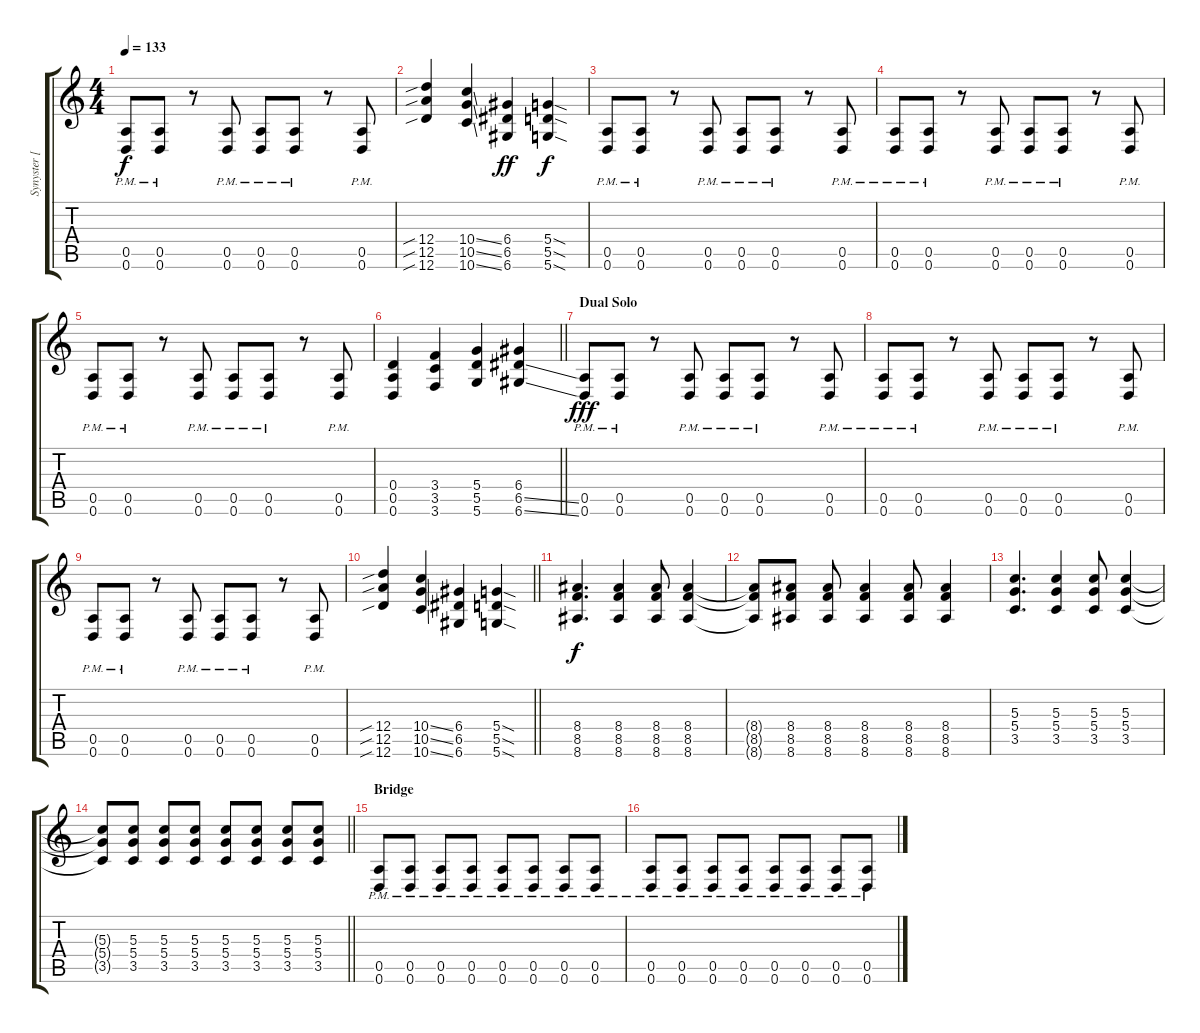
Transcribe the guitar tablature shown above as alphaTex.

\track ("Synyster [Overdubbed Guitar]" "Synyster [") {instrument distortionguitar}
\staff {score tabs}
\tuning (E4 B3 G3 D3 A2 D2) {hide}
\ts (4 4)
\tempo 133
\clef g2
\ks c
(0.5{pm} 0.6{pm}).8{dy f} (0.5{pm} 0.6{pm}).8 r.8 (0.5{pm} 0.6{pm}).8 (0.5{pm} 0.6{pm}).8 (0.5{pm} 0.6{pm}).8 r.8 (0.5{pm} 0.6{pm}).8 |
(12.4{sib} 12.5{sib} 12.6{sib}).4 (10.4{ss} 10.5{ss} 10.6{ss}).4 (6.4 6.5 6.6).4{dy ff} (5.4{sod} 5.5{sod} 5.6{sod}).4{dy f} |
(0.5{pm} 0.6{pm}).8 (0.5{pm} 0.6{pm}).8 r.8 (0.5{pm} 0.6{pm}).8 (0.5{pm} 0.6{pm}).8 (0.5{pm} 0.6{pm}).8 r.8 (0.5{pm} 0.6{pm}).8 |
(0.5{pm} 0.6{pm}).8 (0.5{pm} 0.6{pm}).8 r.8 (0.5{pm} 0.6{pm}).8 (0.5{pm} 0.6{pm}).8 (0.5{pm} 0.6{pm}).8 r.8 (0.5{pm} 0.6{pm}).8 |
(0.5{pm} 0.6{pm}).8 (0.5{pm} 0.6{pm}).8 r.8 (0.5{pm} 0.6{pm}).8 (0.5{pm} 0.6{pm}).8 (0.5{pm} 0.6{pm}).8 r.8 (0.5{pm} 0.6{pm}).8 |
\barLineRight lightlight
(0.4 0.5 0.6).4 (3.4 3.5 3.6).4 (5.4 5.5 5.6).4 (6.4 6.5{ss} 6.6{ss}).4 |
\section ("" "Dual Solo")
(0.5{pm} 0.6{pm}).8{dy fff balance 8} (0.5{pm} 0.6{pm}).8 r.8 (0.5{pm} 0.6{pm}).8 (0.5{pm} 0.6{pm}).8 (0.5{pm} 0.6{pm}).8 r.8 (0.5{pm} 0.6{pm}).8 |
(0.5{pm} 0.6{pm}).8 (0.5{pm} 0.6{pm}).8 r.8 (0.5{pm} 0.6{pm}).8 (0.5{pm} 0.6{pm}).8 (0.5{pm} 0.6{pm}).8 r.8 (0.5{pm} 0.6{pm}).8 |
(0.5{pm} 0.6{pm}).8 (0.5{pm} 0.6{pm}).8 r.8 (0.5{pm} 0.6{pm}).8 (0.5{pm} 0.6{pm}).8 (0.5{pm} 0.6{pm}).8 r.8 (0.5{pm} 0.6{pm}).8 |
\barLineRight lightlight
(12.4{sib} 12.5{sib} 12.6{sib}).4 (10.4{ss} 10.5{ss} 10.6{ss}).4 (6.4 6.5 6.6).4 (5.4{sod} 5.5{sod} 5.6{sod}).4 |
(8.4 8.5 8.6).4{d dy f} (8.4 8.5 8.6).4 (8.4 8.5 8.6).8 (8.4 8.5 8.6).4 |
(8.4{t} 8.5{t} 8.6{t}).8 (8.4 8.5 8.6).8 (8.4 8.5 8.6).8 (8.4 8.5 8.6).4 (8.4 8.5 8.6).8 (8.4 8.5 8.6).4 |
(5.3 5.4 3.5).4{d} (5.3 5.4 3.5).4 (5.3 5.4 3.5).8 (5.3 5.4 3.5).4 |
\barLineRight lightlight
(5.3{t} 5.4{t} 3.5{t}).8 (5.3 5.4 3.5).8 (5.3 5.4 3.5).8 (5.3 5.4 3.5).8 (5.3 5.4 3.5).8 (5.3 5.4 3.5).8 (5.3 5.4 3.5).8 (5.3 5.4 3.5).8 |
\section ("" "Bridge")
(0.5{pm} 0.6{pm}).8{volume 10 balance 8} (0.5{pm} 0.6{pm}).8 (0.5{pm} 0.6{pm}).8 (0.5{pm} 0.6{pm}).8 (0.5{pm} 0.6{pm}).8 (0.5{pm} 0.6{pm}).8 (0.5{pm} 0.6{pm}).8 (0.5{pm} 0.6{pm}).8 |
(0.5{pm} 0.6{pm}).8 (0.5{pm} 0.6{pm}).8 (0.5{pm} 0.6{pm}).8 (0.5{pm} 0.6{pm}).8 (0.5{pm} 0.6{pm}).8 (0.5{pm} 0.6{pm}).8 (0.5{pm} 0.6{pm}).8 (0.5{pm} 0.6{pm}).8
